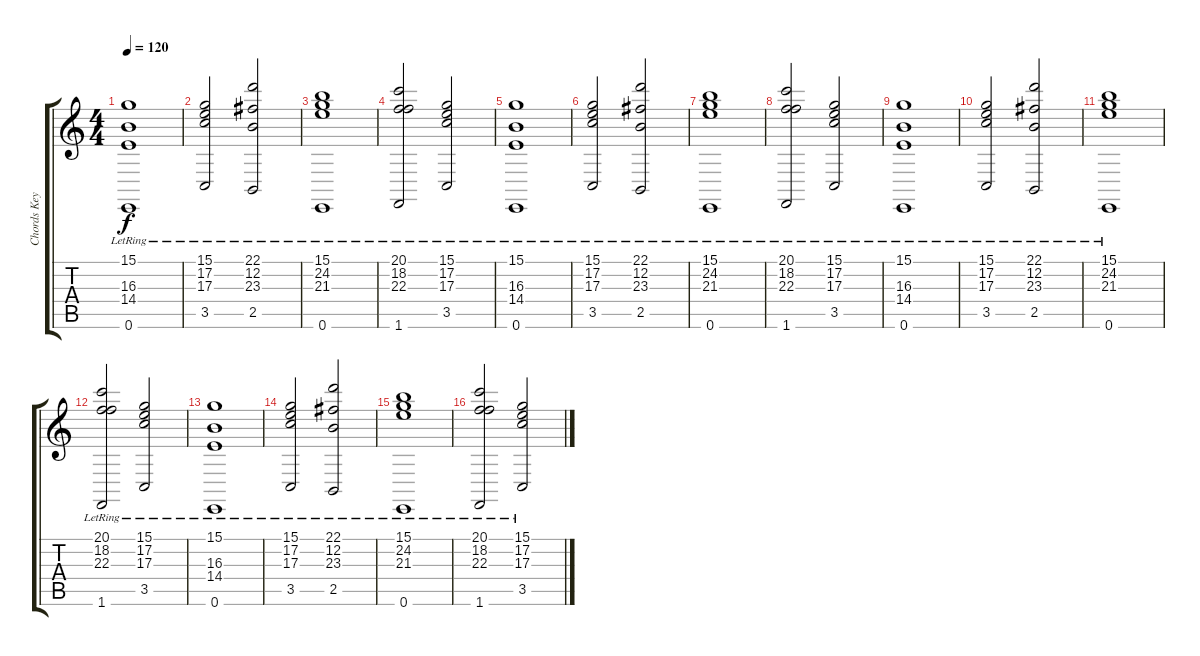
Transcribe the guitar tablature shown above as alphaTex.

\track ("Chords Keyboard" "Chords Key") {instrument stringensemble1}
\staff {score tabs}
\tuning (E4 B3 G3 D3 A2 E2) {hide}
\ts (4 4)
\tempo 120
\clef g2
\ks c
(15.1{lr} 16.3{lr} 14.4{lr} 0.6{lr}).1{dy f instrument stringensemble1} |
(15.1{lr} 17.2{lr} 17.3{lr} 3.5{lr}).2 (22.1{lr} 12.2{lr} 23.3{lr} 2.5).2 |
(15.1{lr} 24.2{lr} 21.3{lr} 0.6{lr}).1 |
(20.1{lr} 18.2{lr} 22.3{lr} 1.6{lr}).2 (15.1{lr} 17.2{lr} 17.3{lr} 3.5{lr}).2 |
(15.1{lr} 16.3{lr} 14.4{lr} 0.6{lr}).1 |
(15.1{lr} 17.2{lr} 17.3{lr} 3.5{lr}).2 (22.1{lr} 12.2{lr} 23.3{lr} 2.5).2 |
(15.1{lr} 24.2{lr} 21.3{lr} 0.6{lr}).1 |
(20.1{lr} 18.2{lr} 22.3{lr} 1.6{lr}).2 (15.1{lr} 17.2{lr} 17.3{lr} 3.5{lr}).2 |
(15.1{lr} 16.3{lr} 14.4{lr} 0.6{lr}).1 |
(15.1{lr} 17.2{lr} 17.3{lr} 3.5{lr}).2 (22.1{lr} 12.2{lr} 23.3{lr} 2.5).2 |
(15.1{lr} 24.2{lr} 21.3{lr} 0.6{lr}).1 |
(20.1{lr} 18.2{lr} 22.3{lr} 1.6{lr}).2 (15.1{lr} 17.2{lr} 17.3{lr} 3.5{lr}).2 |
(15.1{lr} 16.3{lr} 14.4{lr} 0.6{lr}).1 |
(15.1{lr} 17.2{lr} 17.3{lr} 3.5{lr}).2 (22.1{lr} 12.2{lr} 23.3{lr} 2.5).2 |
(15.1{lr} 24.2{lr} 21.3{lr} 0.6{lr}).1 |
(20.1{lr} 18.2{lr} 22.3{lr} 1.6{lr}).2 (15.1{lr} 17.2{lr} 17.3{lr} 3.5{lr}).2
